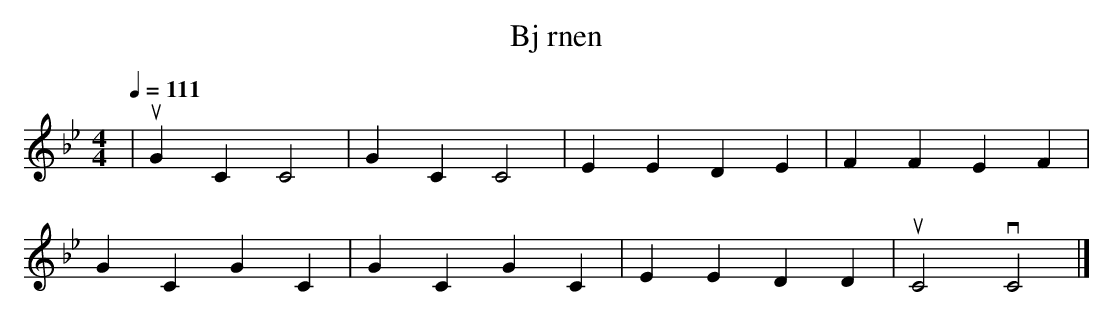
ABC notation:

X:1
T: Bj rnen
M: 4/4
L: 1/4
Q: 111
K: Bb
| uGC C2 | GC C2 | EE DE | FF EF |
GC GC | GC GC | EE DD | uC2 vC2 |]
